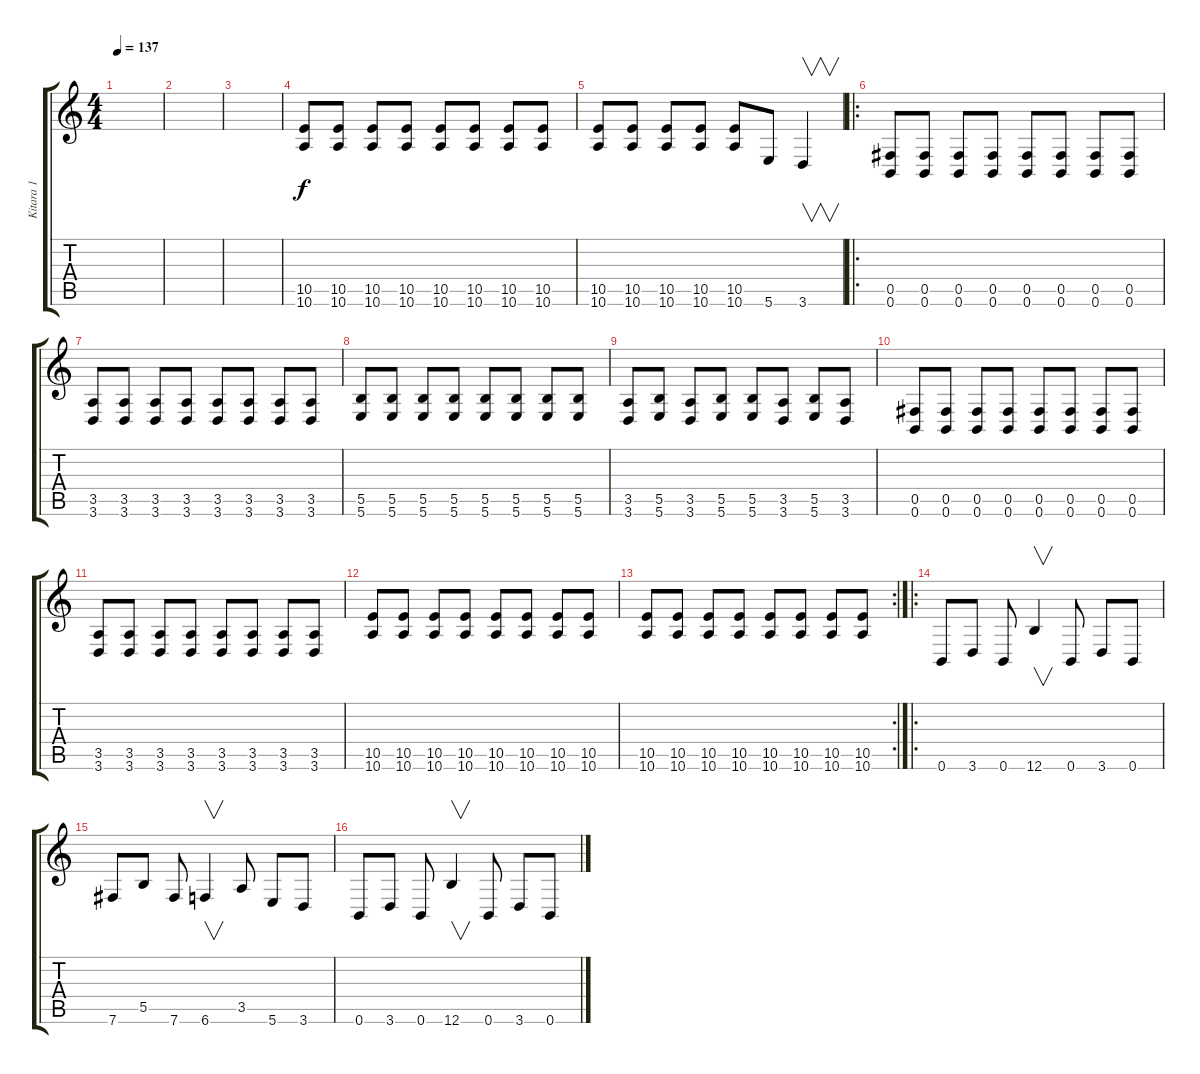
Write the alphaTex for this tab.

\track ("Kitara 1" "Kitara 1") {instrument overdrivenguitar}
\staff {score tabs}
\tuning (Db4 Ab3 E3 B2 Gb2 B1) {hide}
\ts (4 4)
\tempo 137
\clef g2
\ks c
|
|
|
(10.5 10.6).8 (10.5 10.6).8 (10.5 10.6).8 (10.5 10.6).8 (10.5 10.6).8 (10.5 10.6).8 (10.5 10.6).8 (10.5 10.6).8 |
(10.5 10.6).8 (10.5 10.6).8 (10.5 10.6).8 (10.5 10.6).8 (10.5 10.6).8 5.6.8 3.6.4{v} |
\ro
(0.5 0.6).8 (0.5 0.6).8 (0.5 0.6).8 (0.5 0.6).8 (0.5 0.6).8 (0.5 0.6).8 (0.5 0.6).8 (0.5 0.6).8 |
(3.5 3.6).8 (3.5 3.6).8 (3.5 3.6).8 (3.5 3.6).8 (3.5 3.6).8 (3.5 3.6).8 (3.5 3.6).8 (3.5 3.6).8 |
(5.5 5.6).8 (5.5 5.6).8 (5.5 5.6).8 (5.5 5.6).8 (5.5 5.6).8 (5.5 5.6).8 (5.5 5.6).8 (5.5 5.6).8 |
(3.5 3.6).8 (5.5 5.6).8 (3.5 3.6).8 (5.5 5.6).8 (5.5 5.6).8 (3.5 3.6).8 (5.5 5.6).8 (3.5 3.6).8 |
(0.5 0.6).8 (0.5 0.6).8 (0.5 0.6).8 (0.5 0.6).8 (0.5 0.6).8 (0.5 0.6).8 (0.5 0.6).8 (0.5 0.6).8 |
(3.5 3.6).8 (3.5 3.6).8 (3.5 3.6).8 (3.5 3.6).8 (3.5 3.6).8 (3.5 3.6).8 (3.5 3.6).8 (3.5 3.6).8 |
(10.5 10.6).8 (10.5 10.6).8 (10.5 10.6).8 (10.5 10.6).8 (10.5 10.6).8 (10.5 10.6).8 (10.5 10.6).8 (10.5 10.6).8 |
\rc 2
(10.5 10.6).8 (10.5 10.6).8 (10.5 10.6).8 (10.5 10.6).8 (10.5 10.6).8 (10.5 10.6).8 (10.5 10.6).8 (10.5 10.6).8 |
\ro
0.6.8 3.6.8 0.6.8 12.6.4{v} 0.6.8 3.6.8 0.6.8 |
7.6.8 5.5.8 7.6.8 6.6.4{v} 3.5.8 5.6.8 3.6.8 |
0.6.8 3.6.8 0.6.8 12.6.4{v} 0.6.8 3.6.8 0.6.8
